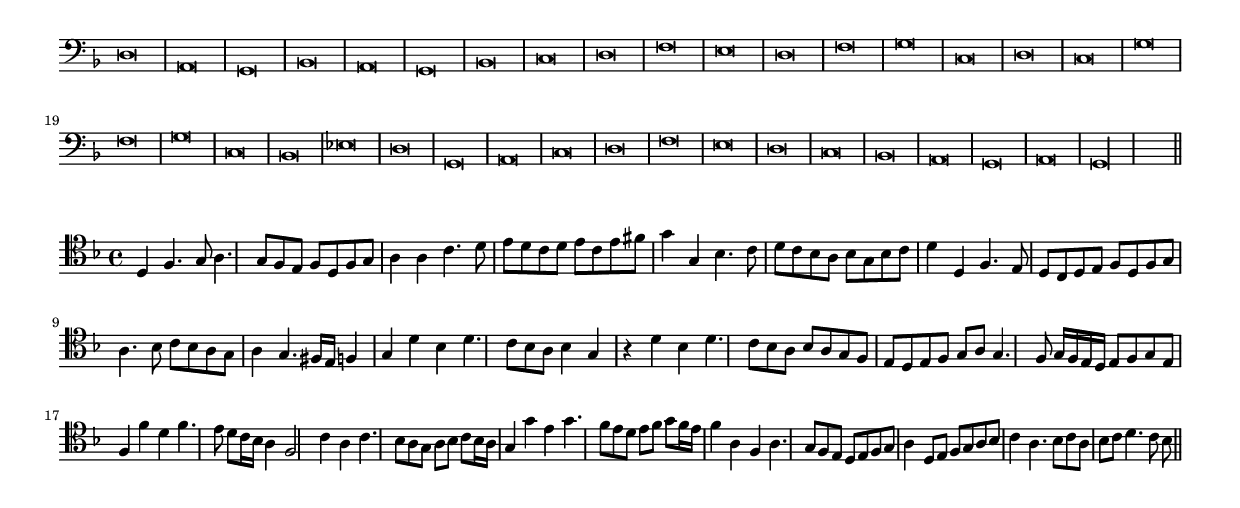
\version "2.12.3"

#(set-global-staff-size 15)
\paper { indent = #0 }
\layout {
	\context {
		\Score
		\override SpacingSpanner #'uniform-stretching = ##t
	}
}
<<
\new Staff \with {
	\remove "Time_signature_engraver"
}
\relative c {
	\time 2/1
	\clef bass
	\key d \minor
	d\breve a g bes a g bes c d f e d f g c, d c g' f g c, bes ees d g, a c d f e d c bes a g a g\longa \bar"||"
}
>>
<<
\new Staff \with {
%	\remove "Time_signature_engraver"
}
\relative c {
	\clef tenor
	\key d \minor
	d4 f4. g8 a4. g8 f e f d f g a4 a c4. d8 e d c d e c e fis g4 g, bes4. c8 d c bes a bes g bes c
	d4 d, f4. e8 d c d e f d f g a4. bes8 c bes a g a4 g4. fis16 e f4 g d' bes d4. c8 bes a bes4 g r d' bes d4. c8 bes a
	bes8 a g f e d e f g a g4. f8 g16 f e d e8 f g e f4 f' d f4. e8 d c16 bes a4 f2 c'4 a c4. bes8 a g a bes c bes16 a
	g4 g' e g4. f8 e d e f g f16 e f4 a, f a4. g8 f e d e f g a4 d,8 e f g a bes c4 a4. bes8 c a bes c d4. c8
	bes8
	\bar"||"
}
>>
